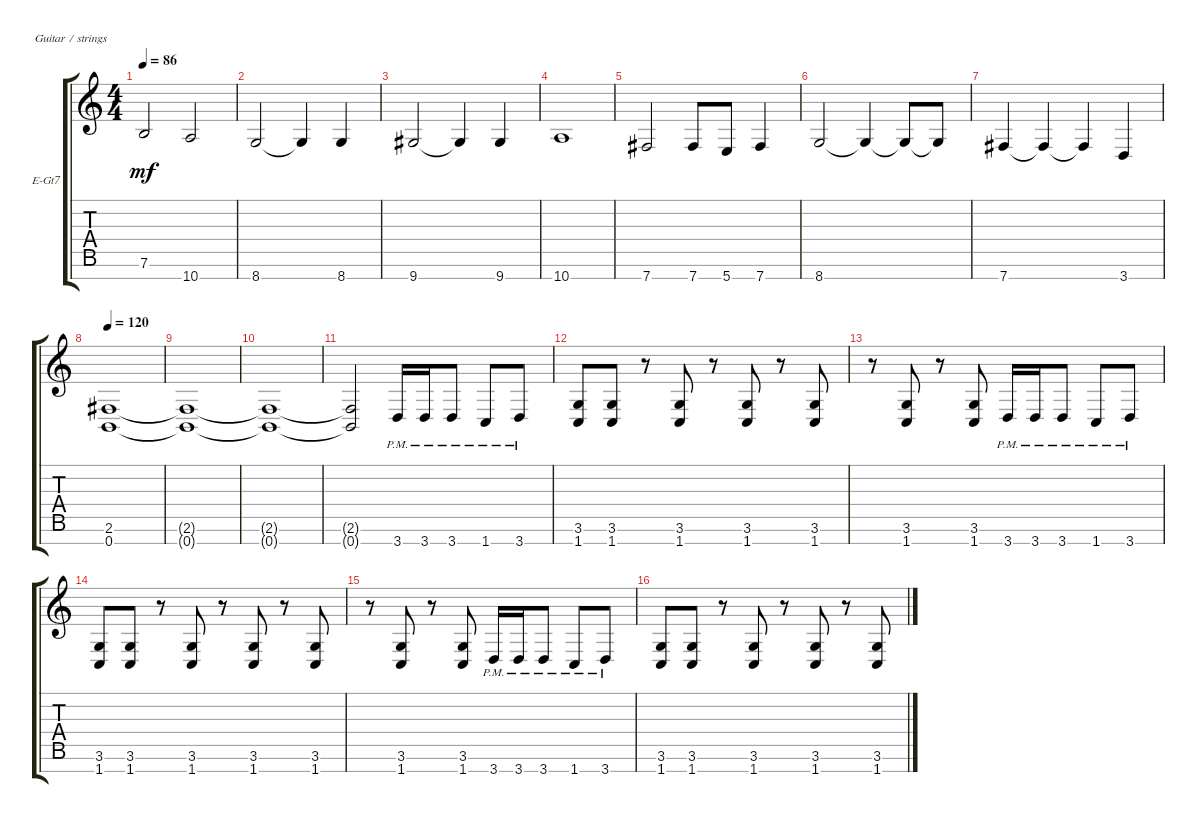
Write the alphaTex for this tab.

\defaultSystemsLayout 4
\bracketExtendMode groupsimilarinstruments
\firstSystemTrackNameOrientation horizontal
\otherSystemsTrackNameOrientation horizontal
\track ("Electric Guitar" "E-Gt7") {instrument overdrivenguitar}
\staff {score tabs}
\tuning (E4 B3 G3 D3 A2 E2 B1)
\ts (4 4)
\tempo 86
\clef g2
\ks c
7.6.2{dy mf} 10.7.2 |
8.7.2 8.7{t}.4 8.7.4 |
9.7.2 9.7{t}.4 9.7.4 |
10.7.1 |
7.7.2 7.7.8 5.7.8 7.7.4 |
8.7.2 8.7{t}.4 8.7{t}.8 8.7{t}.8 |
7.7.4 7.7{t}.4 7.7{t}.4 3.7.4 |
\tempo 120
(0.7 2.6).1 |
(0.7{t} 2.6{t}).1 |
(0.7{t} 2.6{t}).1 |
(0.7{t} 2.6{t}).2 3.7{pm}.16 3.7{pm}.16 3.7{pm}.8 1.7{pm}.8 3.7{pm}.8 |
(1.7 3.6).8 (3.6 1.7).8 r.8 (3.6 1.7).8 r.8 (1.7 3.6).8 r.8 (3.6 1.7).8 |
r.8 (1.7 3.6).8 r.8 (3.6 1.7).8 3.7{pm}.16 3.7{pm}.16 3.7{pm}.8 1.7{pm}.8 3.7{pm}.8 |
(1.7 3.6).8 (3.6 1.7).8 r.8 (3.6 1.7).8 r.8 (1.7 3.6).8 r.8 (3.6 1.7).8 |
r.8 (1.7 3.6).8 r.8 (3.6 1.7).8 3.7{pm}.16 3.7{pm}.16 3.7{pm}.8 1.7{pm}.8 3.7{pm}.8 |
(1.7 3.6).8 (3.6 1.7).8 r.8 (3.6 1.7).8 r.8 (1.7 3.6).8 r.8 (3.6 1.7).8
